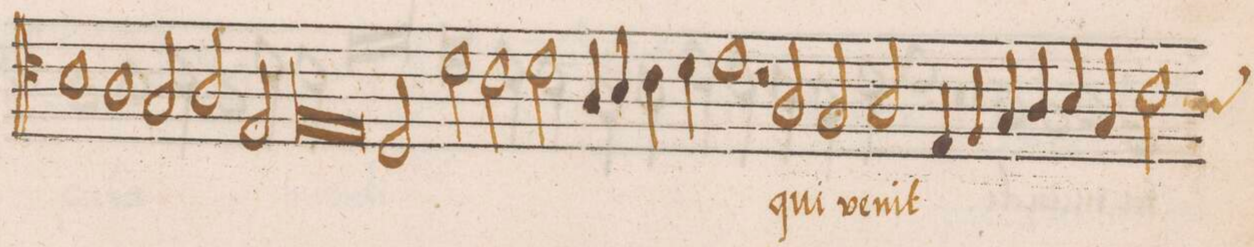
**kern	**text
*I"ALTVS	*
*clefC4	*
*k[]	*
*met(C|)	*
*M2/1	*
1B\	.
=112-	=112-
1A	.
2G/	.
=113-	=113-
2A/	.
2E/	.
*lig	*
1F	.
=114-	=114-
1E	.
*Xlig	*
2D/	.
2d\	.
=115-	=115-
2c\	.
2d\	.
4A/	.
4B/	.
4c\	.
4d\	.
=116-	=116-
1e	.
2r	.
2A/	qui
=117-	=117-
2G/	ve-
2A/	-nit
4E/	.
4F/	.
4G/	.
4A/	.
=118-	=118-
4B/	.
4G/	.
2c\	.
*custos:B	*
*-	*-
